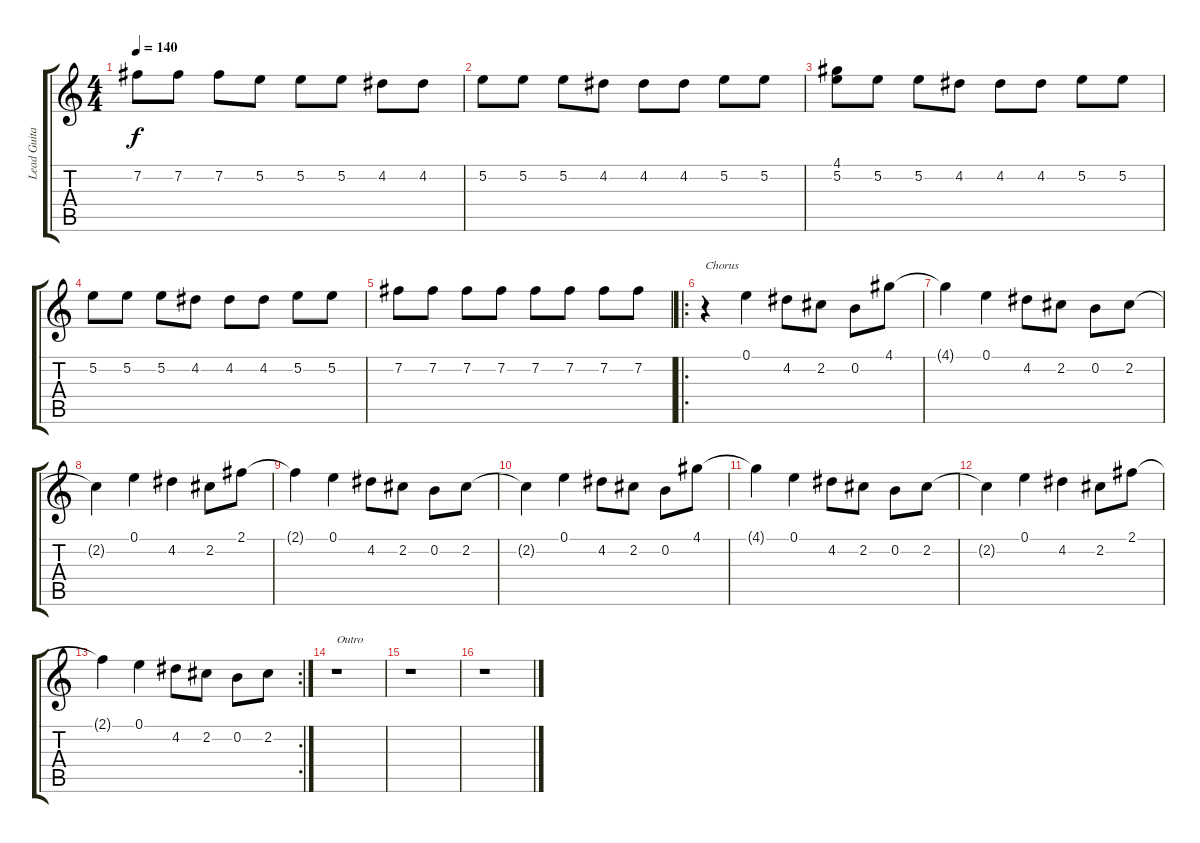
\track ("Lead Guitar" "Lead Guita") {instrument electricguitarclean}
\staff {score tabs}
\tuning (E4 B3 G3 D3 A2 E2) {hide}
\ts (4 4)
\tempo 140
\clef g2
\ks c
7.2.8{dy f} 7.2.8 7.2.8 5.2.8 5.2.8 5.2.8 4.2.8 4.2.8 |
5.2.8 5.2.8 5.2.8 4.2.8 4.2.8 4.2.8 5.2.8 5.2.8 |
(4.1 5.2).8 5.2.8 5.2.8 4.2.8 4.2.8 4.2.8 5.2.8 5.2.8 |
5.2.8 5.2.8 5.2.8 4.2.8 4.2.8 4.2.8 5.2.8 5.2.8 |
7.2.8 7.2.8 7.2.8 7.2.8 7.2.8 7.2.8 7.2.8 7.2.8 |
\ro
r.4{txt "Chorus"} 0.1.4 4.2.8 2.2.8 0.2.8 4.1.8 |
4.1{t}.4 0.1.4 4.2.8 2.2.8 0.2.8 2.2.8 |
2.2{t}.4 0.1.4 4.2.4 2.2.8 2.1.8 |
2.1{t}.4 0.1.4 4.2.8 2.2.8 0.2.8 2.2.8 |
2.2{t}.4 0.1.4 4.2.8 2.2.8 0.2.8 4.1.8 |
4.1{t}.4 0.1.4 4.2.8 2.2.8 0.2.8 2.2.8 |
2.2{t}.4 0.1.4 4.2.4 2.2.8 2.1.8 |
\rc 2
2.1{t}.4 0.1.4 4.2.8 2.2.8 0.2.8 2.2.8 |
r.1{txt "Outro"} |
r.1 |
r.1
